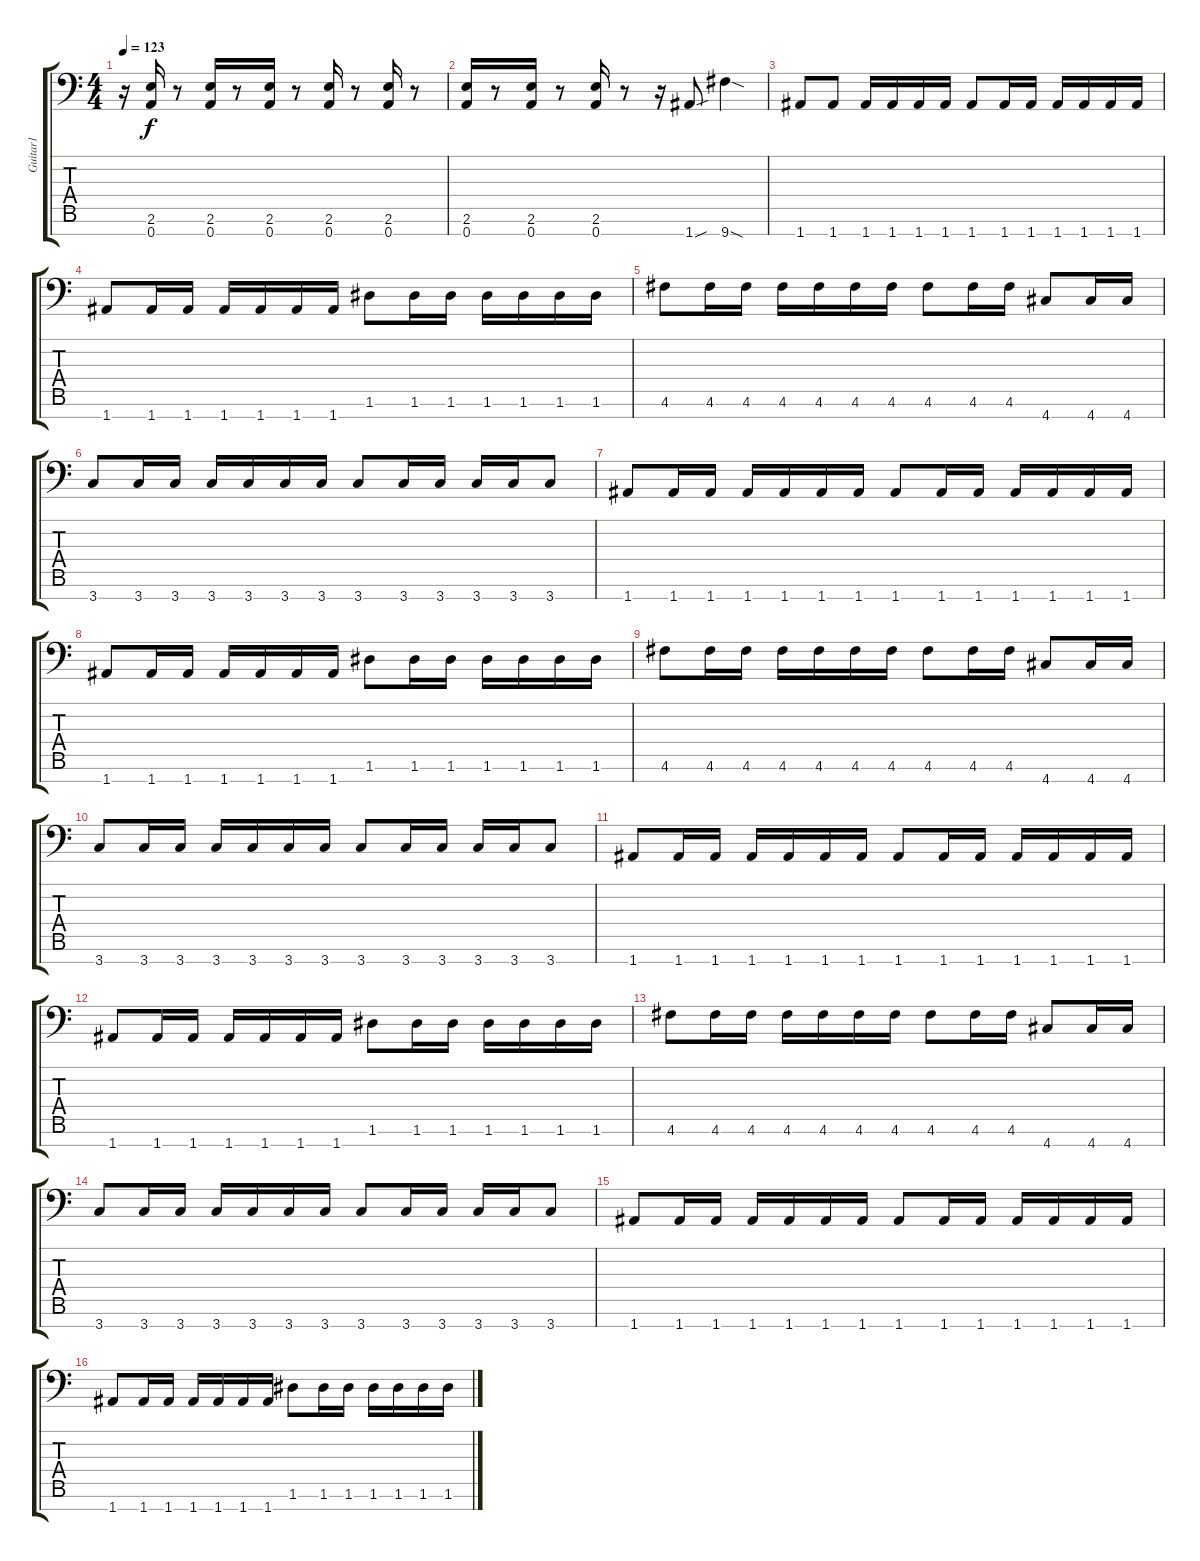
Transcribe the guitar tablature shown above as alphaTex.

\track ("Guitar1" "Guitar1") {instrument distortionguitar}
\staff {score tabs}
\tuning (D4 A3 F3 C3 G2 D2 A1) {hide}
\ts (4 4)
\tempo 123
\clef f4
\ks c
r.16{dy f} (2.6 0.7).16 r.8 (2.6 0.7).16 r.8 (2.6 0.7).16 r.8 (2.6 0.7).16 r.8 (2.6 0.7).16 r.8 |
(2.6 0.7).16 r.8 (2.6 0.7).16 r.8 (2.6 0.7).16 r.8 r.16 1.7{sou}.8 9.7{sod}.4 |
1.7.8 1.7.8 1.7.16 1.7.16 1.7.16 1.7.16 1.7.8 1.7.16 1.7.16 1.7.16 1.7.16 1.7.16 1.7.16 |
1.7.8 1.7.16 1.7.16 1.7.16 1.7.16 1.7.16 1.7.16 1.6.8 1.6.16 1.6.16 1.6.16 1.6.16 1.6.16 1.6.16 |
4.6.8 4.6.16 4.6.16 4.6.16 4.6.16 4.6.16 4.6.16 4.6.8 4.6.16 4.6.16 4.7.8 4.7.16 4.7.16 |
3.7.8 3.7.16 3.7.16 3.7.16 3.7.16 3.7.16 3.7.16 3.7.8 3.7.16 3.7.16 3.7.16 3.7.16 3.7.8 |
1.7.8 1.7.16 1.7.16 1.7.16 1.7.16 1.7.16 1.7.16 1.7.8 1.7.16 1.7.16 1.7.16 1.7.16 1.7.16 1.7.16 |
1.7.8 1.7.16 1.7.16 1.7.16 1.7.16 1.7.16 1.7.16 1.6.8 1.6.16 1.6.16 1.6.16 1.6.16 1.6.16 1.6.16 |
4.6.8 4.6.16 4.6.16 4.6.16 4.6.16 4.6.16 4.6.16 4.6.8 4.6.16 4.6.16 4.7.8 4.7.16 4.7.16 |
3.7.8 3.7.16 3.7.16 3.7.16 3.7.16 3.7.16 3.7.16 3.7.8 3.7.16 3.7.16 3.7.16 3.7.16 3.7.8 |
1.7.8 1.7.16 1.7.16 1.7.16 1.7.16 1.7.16 1.7.16 1.7.8 1.7.16 1.7.16 1.7.16 1.7.16 1.7.16 1.7.16 |
1.7.8 1.7.16 1.7.16 1.7.16 1.7.16 1.7.16 1.7.16 1.6.8 1.6.16 1.6.16 1.6.16 1.6.16 1.6.16 1.6.16 |
4.6.8 4.6.16 4.6.16 4.6.16 4.6.16 4.6.16 4.6.16 4.6.8 4.6.16 4.6.16 4.7.8 4.7.16 4.7.16 |
3.7.8 3.7.16 3.7.16 3.7.16 3.7.16 3.7.16 3.7.16 3.7.8 3.7.16 3.7.16 3.7.16 3.7.16 3.7.8 |
1.7.8 1.7.16 1.7.16 1.7.16 1.7.16 1.7.16 1.7.16 1.7.8 1.7.16 1.7.16 1.7.16 1.7.16 1.7.16 1.7.16 |
1.7.8 1.7.16 1.7.16 1.7.16 1.7.16 1.7.16 1.7.16 1.6.8 1.6.16 1.6.16 1.6.16 1.6.16 1.6.16 1.6.16
